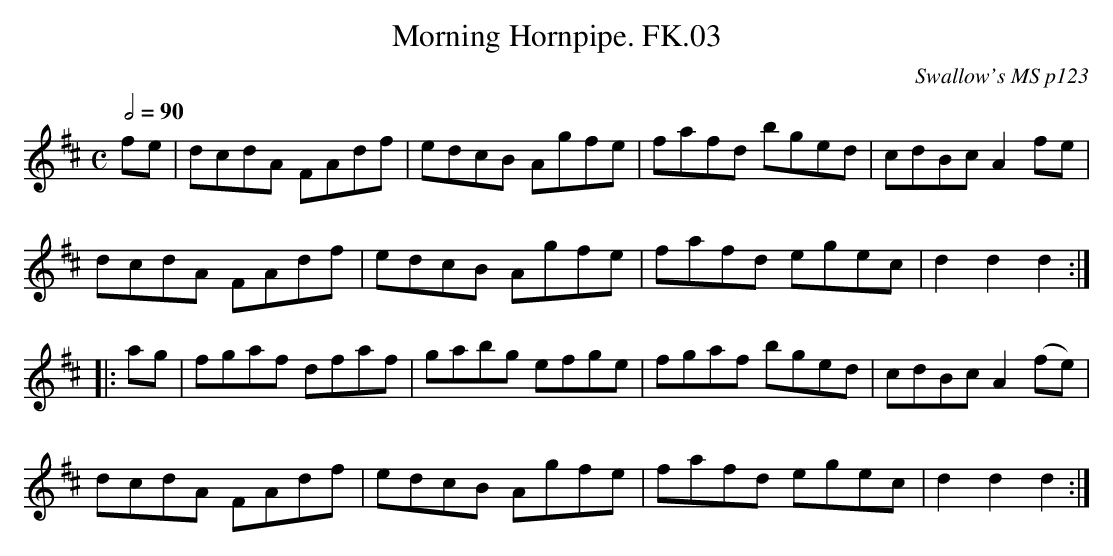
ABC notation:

X:1
T:Morning Hornpipe. FK.03
M:C
L:1/8
Q:1/2=90
C:Swallow's MS p123
K:D
fe | dcdA FAdf | edcB Agfe | fafd bged | cdBc A2 fe |
dcdA FAdf | edcB Agfe | fafd egec | d2 d2 d2 :|
|:ag | fgaf dfaf | gabg efge | fgaf bged | cdBc A2 (fe)|
dcdA FAdf | edcB Agfe | fafd egec | d2 d2 d2 :|
